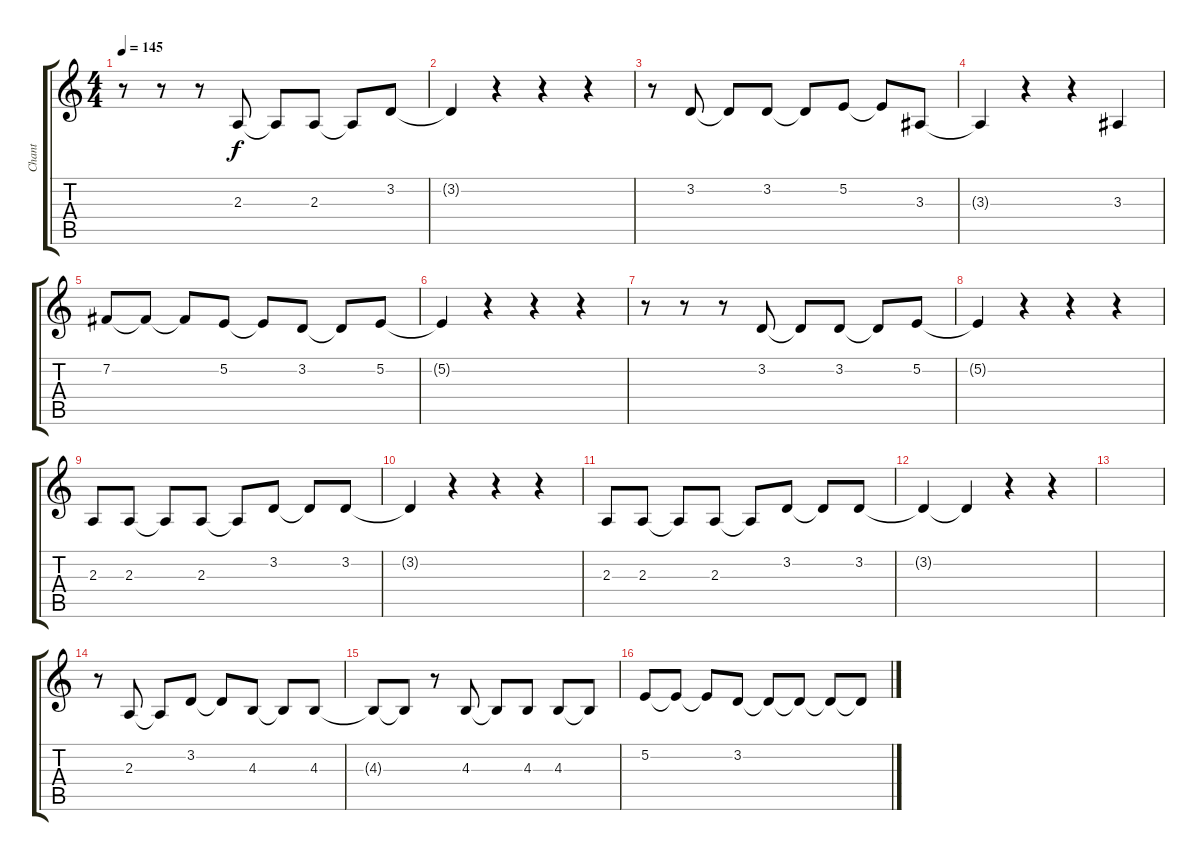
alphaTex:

\track ("Chant" "Chant") {instrument tenorsax}
\staff {score tabs}
\tuning (E4 B3 G3 D3 A2 E2) {hide}
\ts (4 4)
\tempo 145
\clef g2
\ks c
r.8{dy f} r.8 r.8 2.3.8 2.3{t}.8 2.3.8 2.3{t}.8 3.2.8 |
3.2{t}.4 r.4 r.4 r.4 |
r.8 3.2.8 3.2{t}.8 3.2.8 3.2{t}.8 5.2.8 5.2{t}.8 3.3.8 |
3.3{t}.4 r.4 r.4 3.3.4 |
7.2.8 7.2{t}.8 7.2{t}.8 5.2.8 5.2{t}.8 3.2.8 3.2{t}.8 5.2.8 |
5.2{t}.4 r.4 r.4 r.4 |
r.8 r.8 r.8 3.2.8 3.2{t}.8 3.2.8 3.2{t}.8 5.2.8 |
5.2{t}.4 r.4 r.4 r.4 |
2.3.8 2.3.8 2.3{t}.8 2.3.8 2.3{t}.8 3.2.8 3.2{t}.8 3.2.8 |
3.2{t}.4 r.4 r.4 r.4 |
2.3.8 2.3.8 2.3{t}.8 2.3.8 2.3{t}.8 3.2.8 3.2{t}.8 3.2.8 |
3.2{t}.4 3.2{t}.4 r.4 r.4 |
|
r.8 2.3.8 2.3{t}.8 3.2.8 3.2{t}.8 4.3.8 4.3{t}.8 4.3.8 |
4.3{t}.8 4.3{t}.8 r.8 4.3.8 4.3{t}.8 4.3.8 4.3.8 4.3{t}.8 |
5.2.8 5.2{t}.8 5.2{t}.8 3.2.8 3.2{t}.8 3.2{t}.8 3.2{t}.8 3.2{t}.8
